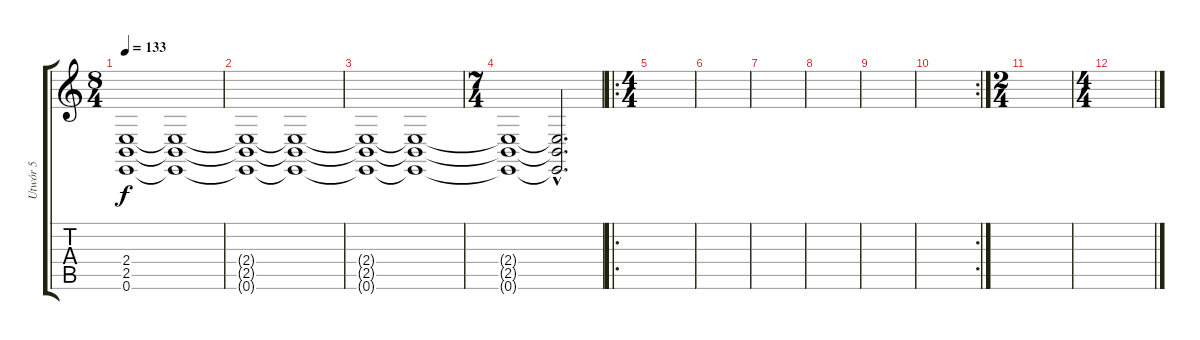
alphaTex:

\track ("Utwór 5" "Utwór 5") {instrument lead2sawtooth}
\staff {score tabs}
\tuning (E4 B3 G3 D3 A2 E2) {hide}
\ts (8 4)
\tempo 133
\clef g2
\ks c
(2.4 2.5 0.6).1{dy f instrument lead2sawtooth} (2.4{t} 2.5{t} 0.6{t}).1 |
(2.4{t} 2.5{t} 0.6{t}).1 (2.4{t} 2.5{t} 0.6{t}).1 |
(2.4{t} 2.5{t} 0.6{t}).1 (2.4{t} 2.5{t} 0.6{t}).1 |
\ts (7 4)
(2.4{t} 2.5{t} 0.6{t}).1 (2.4{hac t} 2.5{hac t} 0.6{hac t}).2{d} |
\ro
\ts (4 4)
|
|
|
|
|
\rc 2
|
\ts (2 4)
|
\ts (4 4)
